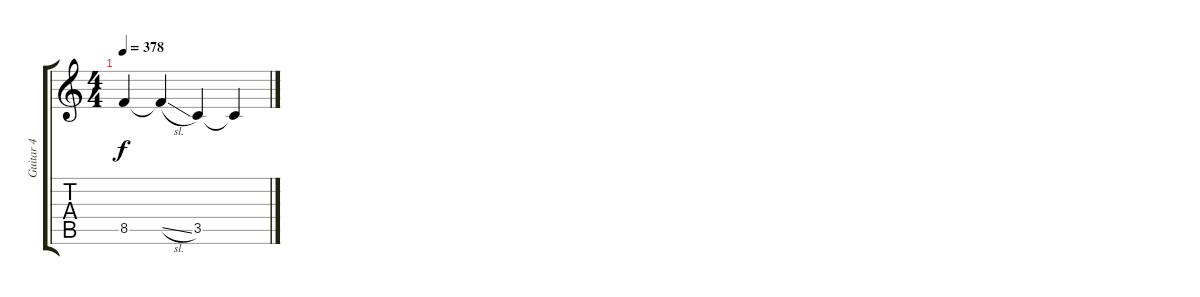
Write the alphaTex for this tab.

\track ("Guitar 4" "Guitar 4") {instrument distortionguitar}
\staff {score tabs}
\tuning (E4 B3 G3 D3 A2 D2) {hide}
\ts (4 4)
\tempo 378
\clef g2
\ks c
8.5.4{dy f} 8.5{sl t}.4 3.5.4 3.5{t}.4
